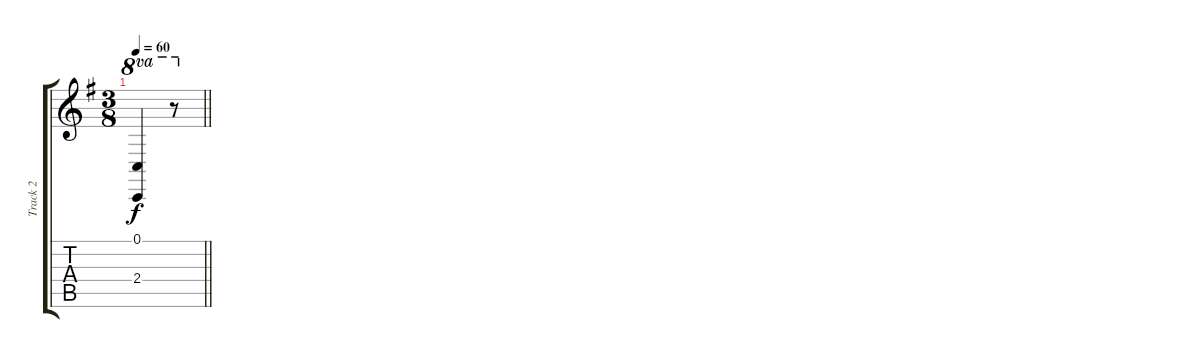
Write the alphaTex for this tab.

\track ("Track 2" "Track 2") {instrument acousticgrandpiano}
\staff {score tabs}
\tuning (C4 G3 Eb3 Bb2 F2 C2) {hide}
\ts (3 8)
\tempo 60
\clef g2
\barLineRight lightlight
\ks g
(0.1{t} 2.4{t}).4{ot 8va dy f} r.8{ot 8va}
